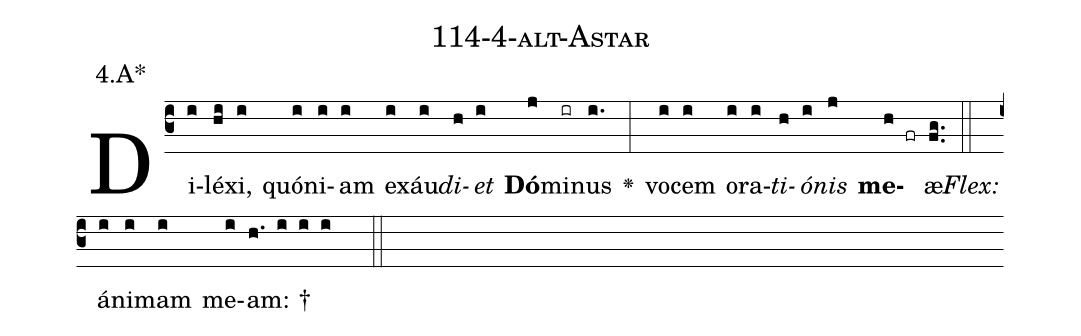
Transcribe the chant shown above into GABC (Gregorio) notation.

name: 114-4-alt-Astar;
annotation: 4.A*;
%%
(c3)Di(i)lé(hi)xi,(i) quón(i)i(i)am(i) ex(i)áu(i)<i>di</i>(h)<i>et</i>(i) <b>Dó</b>(j)mi(ir)nus(i.) <v>\greheightstar</v>(:) vo(i)cem(i) o(i)ra(i)<i>ti</i>(h)<i>ó</i>(i)<i>nis</i>(j) <b>me</b>(h fr)æ.(fg..) (::)
<i>Flex:</i>()  á(i)ni(i)mam(i) me(i)am: †(h. i i i  ::)

%E(i) u(h) o(i) u(j) a(h) e.(fg..) (::)
